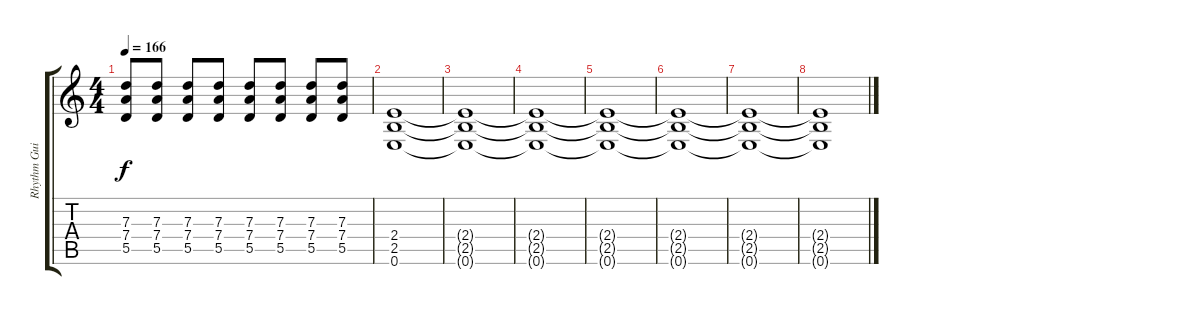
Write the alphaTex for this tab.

\track ("Rhythm Guitar I" "Rhythm Gui") {instrument distortionguitar}
\staff {score tabs}
\tuning (E4 B3 G3 D3 A2 E2) {hide}
\ts (4 4)
\tempo 166
\clef g2
\ks c
(7.3 7.4 5.5).8{dy f} (7.3 7.4 5.5).8 (7.3 7.4 5.5).8 (7.3 7.4 5.5).8 (7.3 7.4 5.5).8 (7.3 7.4 5.5).8 (7.3 7.4 5.5).8 (7.3 7.4 5.5).8 |
(2.4 2.5 0.6).1 |
(2.4{t} 2.5{t} 0.6{t}).1 |
(2.4{t} 2.5{t} 0.6{t}).1 |
(2.4{t} 2.5{t} 0.6{t}).1 |
(2.4{t} 2.5{t} 0.6{t}).1 |
(2.4{t} 2.5{t} 0.6{t}).1 |
(2.4{t} 2.5{t} 0.6{t}).1
